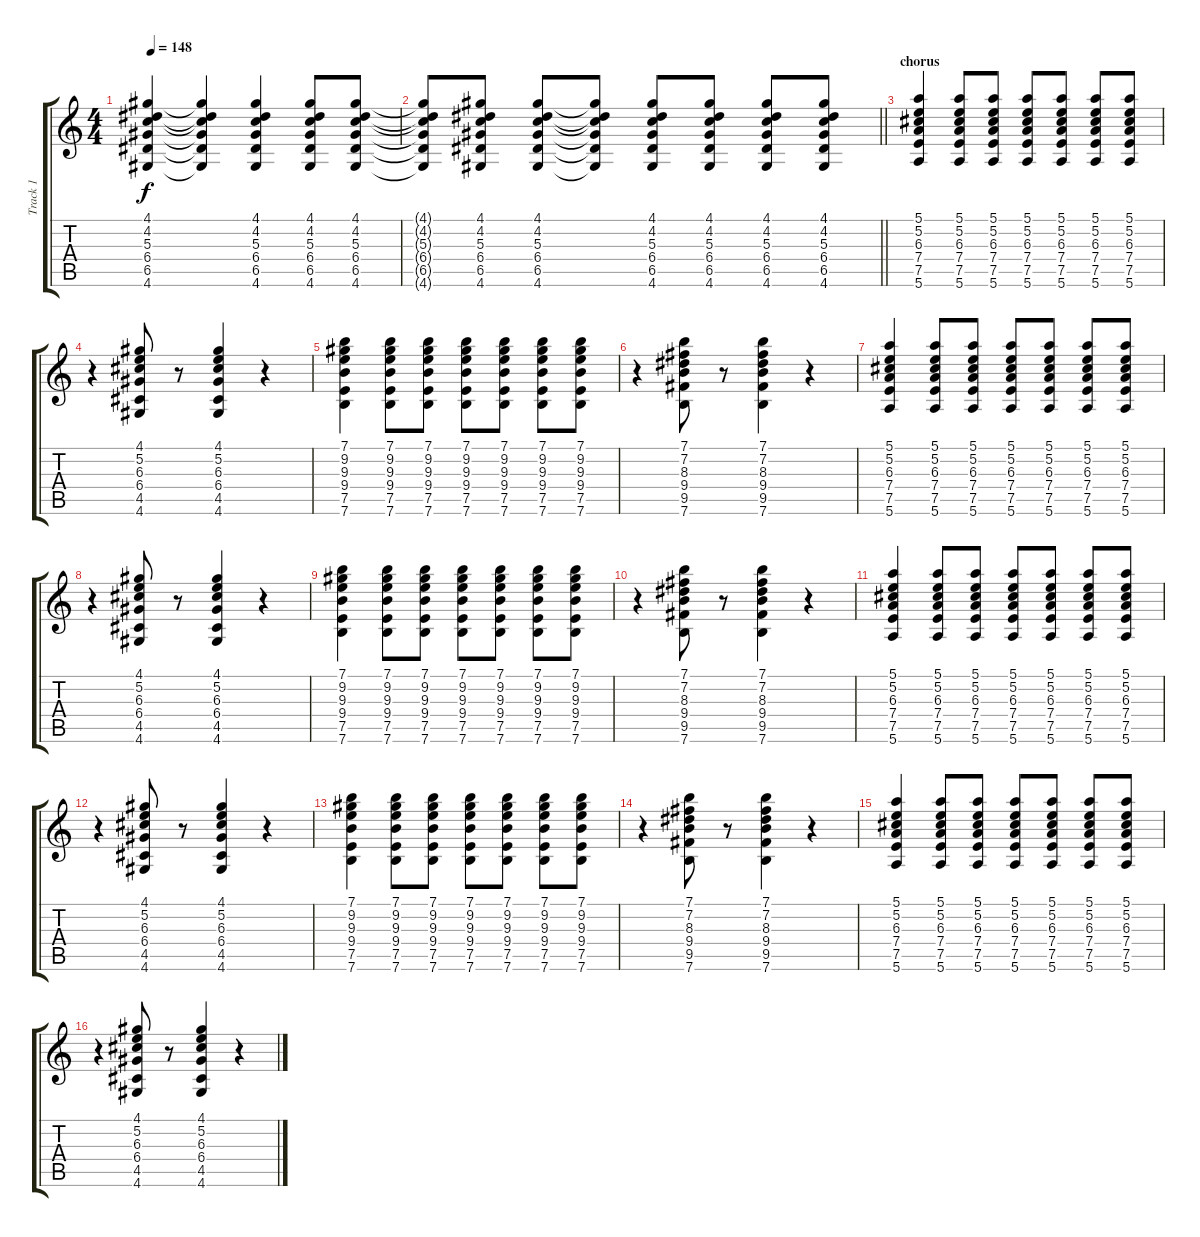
\track ("Track 1" "Track 1") {instrument overdrivenguitar}
\staff {score tabs}
\tuning (E4 B3 G3 D3 A2 E2) {hide}
\ts (4 4)
\tempo 148
\clef g2
\ks c
(4.1 4.2 5.3 6.4 6.5 4.6).4{dy f} (4.1{t} 4.2{t} 5.3{t} 6.4{t} 6.5{t} 4.6{t}).4 (4.1 4.2 5.3 6.4 6.5 4.6).4 (4.1 4.2 5.3 6.4 6.5 4.6).8 (4.1 4.2 5.3 6.4 6.5 4.6).8 |
\barLineRight lightlight
(4.1{t} 4.2{t} 5.3{t} 6.4{t} 6.5{t} 4.6{t}).8 (4.1 4.2 5.3 6.4 6.5 4.6).8 (4.1 4.2 5.3 6.4 6.5 4.6).8 (4.1{t} 4.2{t} 5.3{t} 6.4{t} 6.5{t} 4.6{t}).8 (4.1 4.2 5.3 6.4 6.5 4.6).8 (4.1 4.2 5.3 6.4 6.5 4.6).8 (4.1 4.2 5.3 6.4 6.5 4.6).8 (4.1 4.2 5.3 6.4 6.5 4.6).8 |
\section ("" "chorus")
(5.1 5.2 6.3 7.4 7.5 5.6).4 (5.1 5.2 6.3 7.4 7.5 5.6).8 (5.1 5.2 6.3 7.4 7.5 5.6).8 (5.1 5.2 6.3 7.4 7.5 5.6).8 (5.1 5.2 6.3 7.4 7.5 5.6).8 (5.1 5.2 6.3 7.4 7.5 5.6).8 (5.1 5.2 6.3 7.4 7.5 5.6).8 |
r.4 (4.1 5.2 6.3 6.4 4.5 4.6).8 r.8 (4.1 5.2 6.3 6.4 4.5 4.6).4 r.4 |
(7.1 9.2 9.3 9.4 7.5 7.6).4 (7.1 9.2 9.3 9.4 7.5 7.6).8 (7.1 9.2 9.3 9.4 7.5 7.6).8 (7.1 9.2 9.3 9.4 7.5 7.6).8 (7.1 9.2 9.3 9.4 7.5 7.6).8 (7.1 9.2 9.3 9.4 7.5 7.6).8 (7.1 9.2 9.3 9.4 7.5 7.6).8 |
r.4 (7.1 7.2 8.3 9.4 9.5 7.6).8 r.8 (7.1 7.2 8.3 9.4 9.5 7.6).4 r.4 |
(5.1 5.2 6.3 7.4 7.5 5.6).4 (5.1 5.2 6.3 7.4 7.5 5.6).8 (5.1 5.2 6.3 7.4 7.5 5.6).8 (5.1 5.2 6.3 7.4 7.5 5.6).8 (5.1 5.2 6.3 7.4 7.5 5.6).8 (5.1 5.2 6.3 7.4 7.5 5.6).8 (5.1 5.2 6.3 7.4 7.5 5.6).8 |
r.4 (4.1 5.2 6.3 6.4 4.5 4.6).8 r.8 (4.1 5.2 6.3 6.4 4.5 4.6).4 r.4 |
(7.1 9.2 9.3 9.4 7.5 7.6).4 (7.1 9.2 9.3 9.4 7.5 7.6).8 (7.1 9.2 9.3 9.4 7.5 7.6).8 (7.1 9.2 9.3 9.4 7.5 7.6).8 (7.1 9.2 9.3 9.4 7.5 7.6).8 (7.1 9.2 9.3 9.4 7.5 7.6).8 (7.1 9.2 9.3 9.4 7.5 7.6).8 |
r.4 (7.1 7.2 8.3 9.4 9.5 7.6).8 r.8 (7.1 7.2 8.3 9.4 9.5 7.6).4 r.4 |
(5.1 5.2 6.3 7.4 7.5 5.6).4 (5.1 5.2 6.3 7.4 7.5 5.6).8 (5.1 5.2 6.3 7.4 7.5 5.6).8 (5.1 5.2 6.3 7.4 7.5 5.6).8 (5.1 5.2 6.3 7.4 7.5 5.6).8 (5.1 5.2 6.3 7.4 7.5 5.6).8 (5.1 5.2 6.3 7.4 7.5 5.6).8 |
r.4 (4.1 5.2 6.3 6.4 4.5 4.6).8 r.8 (4.1 5.2 6.3 6.4 4.5 4.6).4 r.4 |
(7.1 9.2 9.3 9.4 7.5 7.6).4 (7.1 9.2 9.3 9.4 7.5 7.6).8 (7.1 9.2 9.3 9.4 7.5 7.6).8 (7.1 9.2 9.3 9.4 7.5 7.6).8 (7.1 9.2 9.3 9.4 7.5 7.6).8 (7.1 9.2 9.3 9.4 7.5 7.6).8 (7.1 9.2 9.3 9.4 7.5 7.6).8 |
r.4 (7.1 7.2 8.3 9.4 9.5 7.6).8 r.8 (7.1 7.2 8.3 9.4 9.5 7.6).4 r.4 |
(5.1 5.2 6.3 7.4 7.5 5.6).4 (5.1 5.2 6.3 7.4 7.5 5.6).8 (5.1 5.2 6.3 7.4 7.5 5.6).8 (5.1 5.2 6.3 7.4 7.5 5.6).8 (5.1 5.2 6.3 7.4 7.5 5.6).8 (5.1 5.2 6.3 7.4 7.5 5.6).8 (5.1 5.2 6.3 7.4 7.5 5.6).8 |
r.4 (4.1 5.2 6.3 6.4 4.5 4.6).8 r.8 (4.1 5.2 6.3 6.4 4.5 4.6).4 r.4
